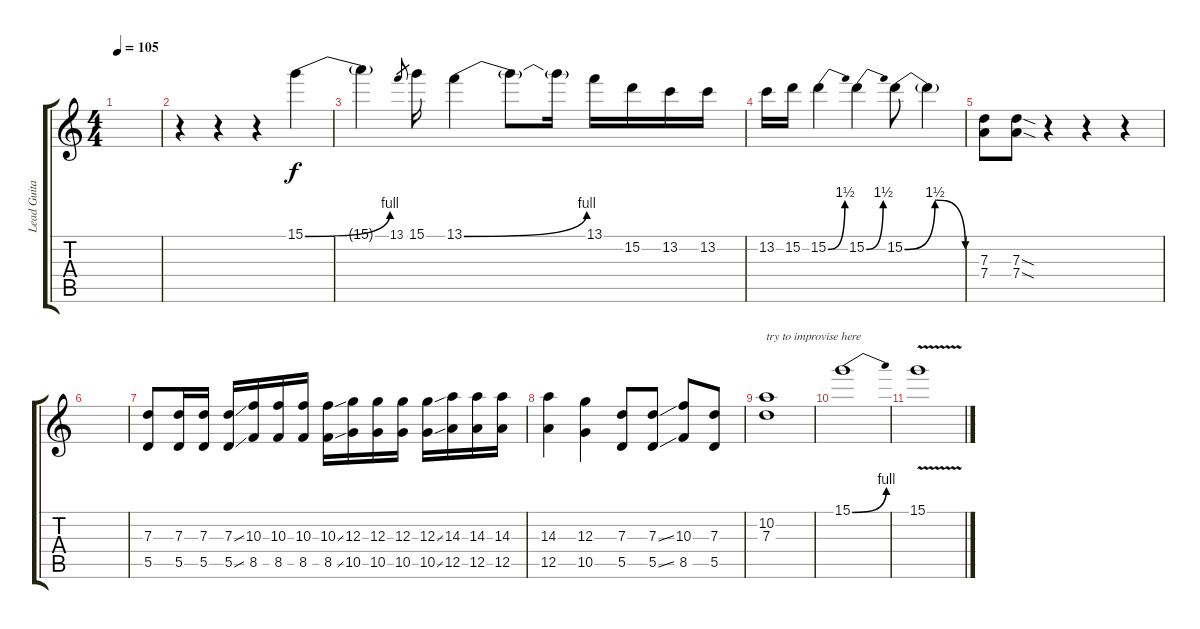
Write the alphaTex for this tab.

\track ("Lead Guitar" "Lead Guita") {instrument distortionguitar}
\staff {score tabs}
\tuning (E4 B3 G3 D3 A2 D2) {hide}
\ts (4 4)
\tempo 105
\clef g2
\ks c
|
r.4 r.4 r.4 15.1{be (bend 0 0 60 4)}.4 |
15.1{t}.4 13.1.8{gr} 15.1.16 13.1{be (bend 0 0 60 4)}.4 13.1{t}.8 13.1{t}.16 13.1.16 15.2.16 13.2.16 13.2.16 |
13.2.16 15.2.16 15.2{be (bend 0 0 60 6)}.4 15.2{be (bend 0 0 60 6)}.4 15.2{be (bendrelease 0 0 15 6 34 6 60 0)}.8 15.2{t}.4 |
(7.3 7.4).8 (7.3{sod} 7.4{sod}).8 r.4 r.4 r.4 |
|
(7.3 5.5).8 (7.3 5.5).16 (7.3 5.5).16 (7.3{ss} 5.5{ss}).16 (10.3 8.5).16 (10.3 8.5).16 (10.3 8.5).16 (10.3{ss} 8.5{ss}).16 (12.3 10.5).16 (12.3 10.5).16 (12.3 10.5).16 (12.3{ss} 10.5{ss}).16 (14.3 12.5).16 (14.3 12.5).16 (14.3 12.5).16 |
(14.3 12.5).4 (12.3 10.5).4 (7.3 5.5).8 (7.3{ss} 5.5{ss}).8 (10.3 8.5).8 (7.3 5.5).8 |
(10.2 7.3).1{txt "try to improvise here"} |
15.1{be (bend 0 0 60 4)}.1 |
15.1{v}.1
